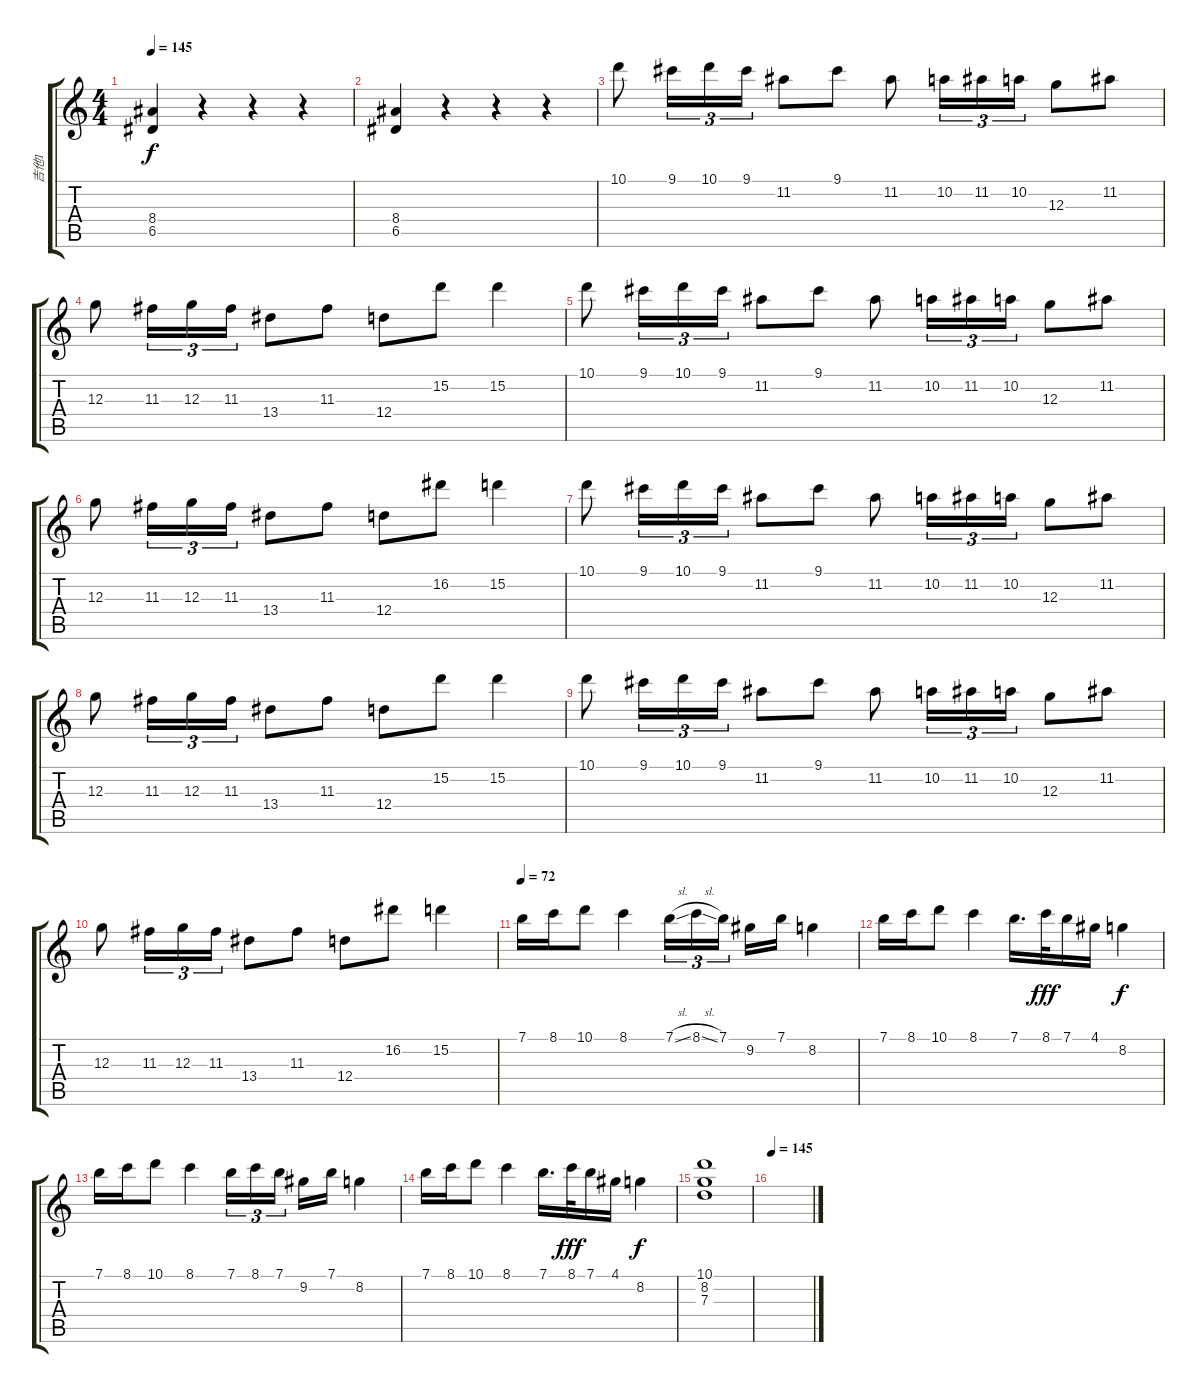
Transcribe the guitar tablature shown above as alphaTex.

\track ("吉他1" "吉他1") {instrument distortionguitar}
\staff {score tabs}
\tuning (E4 B3 G3 D3 A2 E2) {hide}
\ts (4 4)
\tempo 145
\clef g2
\ks c
(8.4 6.5).4{dy f} r.4 r.4 r.4 |
(8.4 6.5).4 r.4 r.4 r.4 |
10.1.8 9.1.16{tu (3 2)} 10.1.16{tu (3 2)} 9.1.16{tu (3 2)} 11.2.8 9.1.8 11.2.8 10.2.16{tu (3 2)} 11.2.16{tu (3 2)} 10.2.16{tu (3 2)} 12.3.8 11.2.8 |
12.3.8 11.3.16{tu (3 2)} 12.3.16{tu (3 2)} 11.3.16{tu (3 2)} 13.4.8 11.3.8 12.4.8 15.2.8 15.2.4 |
10.1.8 9.1.16{tu (3 2)} 10.1.16{tu (3 2)} 9.1.16{tu (3 2)} 11.2.8 9.1.8 11.2.8 10.2.16{tu (3 2)} 11.2.16{tu (3 2)} 10.2.16{tu (3 2)} 12.3.8 11.2.8 |
12.3.8 11.3.16{tu (3 2)} 12.3.16{tu (3 2)} 11.3.16{tu (3 2)} 13.4.8 11.3.8 12.4.8 16.2.8 15.2.4 |
10.1.8 9.1.16{tu (3 2)} 10.1.16{tu (3 2)} 9.1.16{tu (3 2)} 11.2.8 9.1.8 11.2.8 10.2.16{tu (3 2)} 11.2.16{tu (3 2)} 10.2.16{tu (3 2)} 12.3.8 11.2.8 |
12.3.8 11.3.16{tu (3 2)} 12.3.16{tu (3 2)} 11.3.16{tu (3 2)} 13.4.8 11.3.8 12.4.8 15.2.8 15.2.4 |
10.1.8 9.1.16{tu (3 2)} 10.1.16{tu (3 2)} 9.1.16{tu (3 2)} 11.2.8 9.1.8 11.2.8 10.2.16{tu (3 2)} 11.2.16{tu (3 2)} 10.2.16{tu (3 2)} 12.3.8 11.2.8 |
12.3.8 11.3.16{tu (3 2)} 12.3.16{tu (3 2)} 11.3.16{tu (3 2)} 13.4.8 11.3.8 12.4.8 16.2.8 15.2.4 |
\tempo 72
7.1.16 8.1.16 10.1.8 8.1.4 7.1{sl}.16{tu (3 2)} 8.1{sl}.16{tu (3 2)} 7.1.16{tu (3 2) beam splitsecondary} 9.2.16 7.1.16 8.2.4 |
7.1.16 8.1.16 10.1.8 8.1.4 7.1.16{d} 8.1.32{dy fff} 7.1.16 4.1.16 8.2.4{dy f} |
7.1.16 8.1.16 10.1.8 8.1.4 7.1.16{tu (3 2)} 8.1.16{tu (3 2)} 7.1.16{tu (3 2) beam splitsecondary} 9.2.16 7.1.16 8.2.4 |
7.1.16 8.1.16 10.1.8 8.1.4 7.1.16{d} 8.1.32{dy fff} 7.1.16 4.1.16 8.2.4{dy f} |
(10.1 8.2 7.3).1 |
\tempo 145
